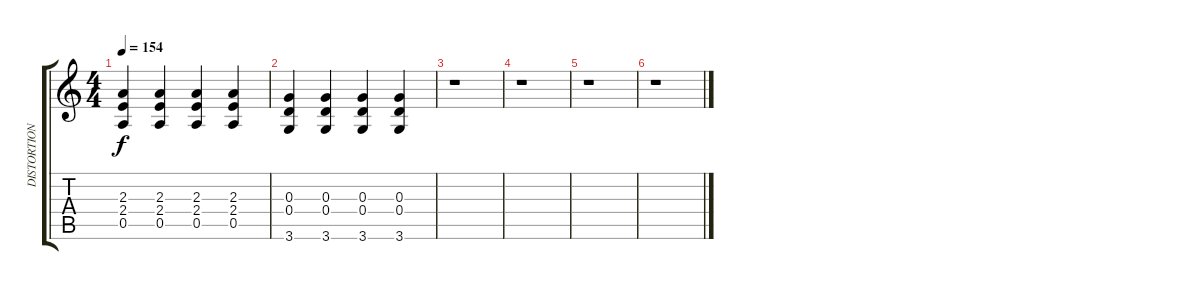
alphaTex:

\track ("DISTORTION" "DISTORTION") {instrument distortionguitar}
\staff {score tabs}
\tuning (E4 B3 G3 D3 A2 E2) {hide}
\ts (4 4)
\tempo 154
\clef g2
\ks c
(2.3 2.4 0.5).4{dy f} (2.3 2.4 0.5).4 (2.3 2.4 0.5).4 (2.3 2.4 0.5).4 |
(0.3 0.4 3.6).4 (0.3 0.4 3.6).4 (0.3 0.4 3.6).4 (0.3 0.4 3.6).4 |
r.1 |
r.1 |
r.1 |
r.1
